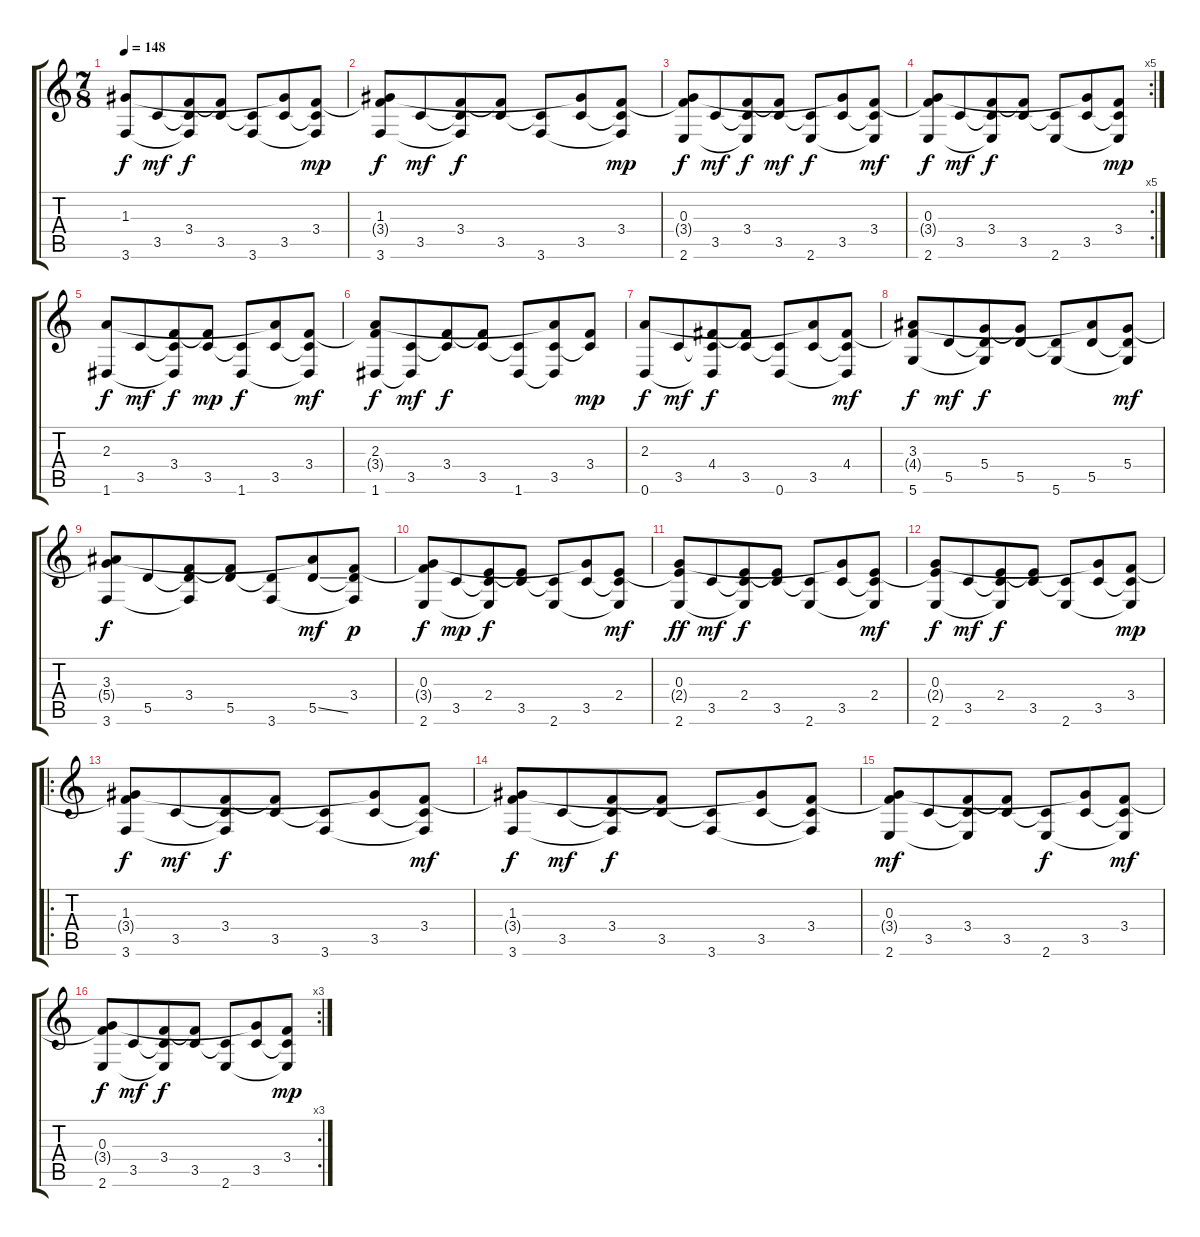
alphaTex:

\track "" {instrument electricguitarjazz}
\staff {score tabs}
\tuning (E4 B3 G3 D3 A2 D2) {hide}
\ts (7 8)
\tempo 148
\tempo 150
\tempo 148
\clef g2
\ks c
(1.3 3.6).8{dy f volume 15 instrument electricguitarjazz} 3.5.8{dy mf} (3.4 3.5{t} 3.6{t}).8{dy f} (3.4{t} 3.5).8 (3.5{t} 3.6).8 (1.3{t} 3.5).8 (3.4 3.5{t} 3.6{t}).8{dy mp} |
(1.3 3.4{t} 3.6).8{dy f} 3.5.8{dy mf} (3.4 3.5{t} 3.6{t}).8{dy f} (3.4{t} 3.5).8 (3.5{t} 3.6).8 (1.3{t} 3.5).8 (3.4 3.5{t} 3.6{t}).8{dy mp} |
(0.3 3.4{t} 2.6).8{dy f} 3.5.8{dy mf} (3.4 3.5{t} 2.6{t}).8{dy f} (3.4{t} 3.5).8{dy mf} (3.5{t} 2.6).8{dy f} (0.3{t} 3.5).8 (3.4 3.5{t} 2.6{t}).8{dy mf} |
\rc 5
(0.3 3.4{t} 2.6).8{dy f} 3.5.8{dy mf} (3.4 3.5{t} 2.6{t}).8{dy f} (3.4{t} 3.5).8 (3.5{t} 2.6).8 (0.3{t} 3.5).8 (3.4 3.5{t} 2.6{t}).8{dy mp} |
(2.3 1.6).8{dy f} 3.5.8{dy mf} (3.4 3.5{t} 1.6{t}).8{dy f} (3.4{t} 3.5).8{dy mp} (3.5{t} 1.6).8{dy f} (2.3{t} 3.5).8 (3.4 3.5{t} 1.6{t}).8{dy mf} |
(2.3 3.4{t} 1.6).8{dy f} (3.5 1.6{t}).8{dy mf} (3.4 3.5{t}).8{dy f} (3.4{t} 3.5).8 (3.5{t} 1.6).8 (2.3{t} 3.5 1.6{t}).8 (3.4 3.5{t}).8{dy mp} |
(2.3 0.6).8{dy f} 3.5.8{dy mf} (4.4 3.5{t} 0.6{t}).8{dy f} (4.4{t} 3.5).8 (3.5{t} 0.6).8 (2.3{t} 3.5).8 (4.4 3.5{t} 0.6{t}).8{dy mf} |
(3.3 4.4{t} 5.6).8{dy f} 5.5.8{dy mf} (5.4 5.5{t} 5.6{t}).8{dy f} (5.4{t} 5.5).8 (5.5{t} 5.6).8 (3.3{t} 5.5).8 (5.4 5.5{t} 5.6{t}).8{dy mf} |
(3.3 5.4{t} 3.6).8{dy f} 5.5.8 (3.4 5.5{t} 3.6{t}).8 (3.4{t} 5.5).8 (5.5{t} 3.6).8 (3.3{t} 5.5{ss}).8{dy mf} (3.4 5.5{t} 3.6{t}).8{dy p} |
(0.3 3.4{t} 2.6).8{dy f} 3.5.8{dy mp} (2.4 3.5{t} 2.6{t}).8{dy f} (2.4{t} 3.5).8 (3.5{t} 2.6).8 (0.3{t} 3.5).8 (2.4 3.5{t} 2.6{t}).8{dy mf} |
(0.3 2.4{t} 2.6).8{dy ff} 3.5.8{dy mf} (2.4 3.5{t} 2.6{t}).8{dy f} (2.4{t} 3.5).8 (3.5{t} 2.6).8 (0.3{t} 3.5).8 (2.4 3.5{t} 2.6{t}).8{dy mf} |
(0.3 2.4{t} 2.6).8{dy f} 3.5.8{dy mf} (2.4 3.5{t} 2.6{t}).8{dy f} (2.4{t} 3.5).8 (3.5{t} 2.6).8 (0.3{t} 3.5).8 (3.4 3.5{t} 2.6{t}).8{dy mp} |
\ro
(1.3 3.4{t} 3.6).8{dy f} 3.5.8{dy mf} (3.4 3.5{t} 3.6{t}).8{dy f} (3.4{t} 3.5).8 (3.5{t} 3.6).8 (1.3{t} 3.5).8 (3.4 3.5{t} 3.6{t}).8{dy mf} |
(1.3 3.4{t} 3.6).8{dy f} 3.5.8{dy mf} (3.4 3.5{t} 3.6{t}).8{dy f} (3.4{t} 3.5).8 (3.5{t} 3.6).8 (1.3{t} 3.5).8 (3.4 3.5{t} 3.6{t}).8 |
(0.3 3.4{t} 2.6).8{dy mf} 3.5.8 (3.4 3.5{t} 2.6{t}).8 (3.4{t} 3.5).8 (3.5{t} 2.6).8{dy f} (0.3{t} 3.5).8 (3.4 3.5{t} 2.6{t}).8{dy mf} |
\rc 3
(0.3 3.4{t} 2.6).8{dy f} 3.5.8{dy mf} (3.4 3.5{t} 2.6{t}).8{dy f} (3.4{t} 3.5).8 (3.5{t} 2.6).8 (0.3{t} 3.5).8 (3.4 3.5{t} 2.6{t}).8{dy mp}
